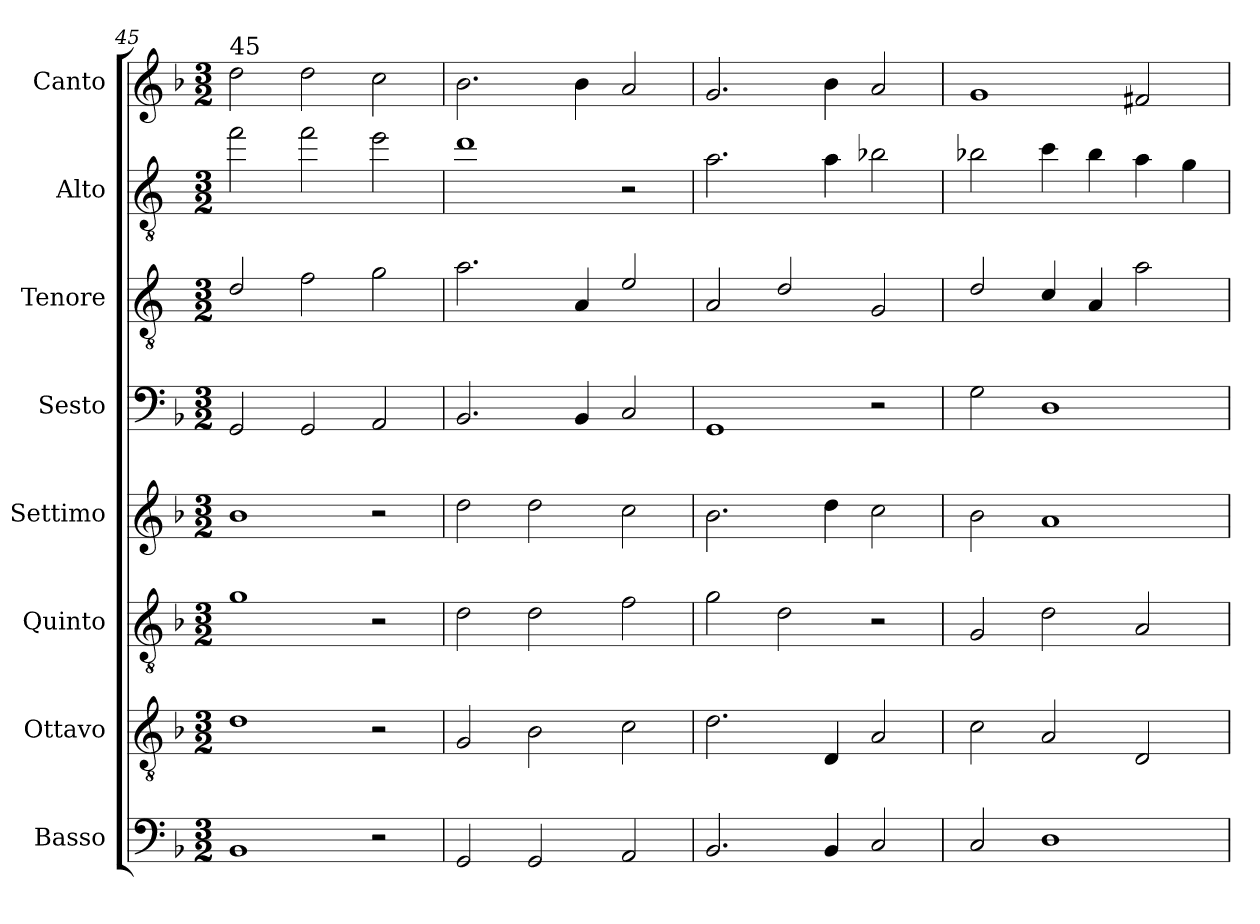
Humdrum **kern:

**kern	**kern	**kern	**kern	**kern	**kern	**kern	**kern
*part8	*part7	*part6	*part5	*part4	*part3	*part2	*part1
*staff8	*staff7	*staff6	*staff5	*staff4	*staff3	*staff2	*staff1
*I"Basso	*I"Ottavo	*I"Quinto	*I"Settimo	*I"Sesto	*I"Tenore	*I"Alto	*I"Canto
*clefF4	*clefGv2	*clefGv2	*clefG2	*clefF4	*clefGv2	*clefGv2	*clefG2
*	*	*	*	*	*ITrd4c7	*ITrd4c7	*
*k[b-]	*k[b-]	*k[b-]	*k[b-]	*k[b-]	*k[b-]	*k[b-]	*k[b-]
*M3/2	*M3/2	*M3/2	*M3/2	*M3/2	*M3/2	*M3/2	*M3/2
=45	=45	=45	=45	=45	=45	=45	=45
!	!	!	!	!	!	!	!LO:TX:a:t=45
1BB-	1d	1g	1b-	2GG/	2G/	2b-\	2dd\
.	.	.	.	2GG/	2B-\	2b-\	2dd\
2r	2r	2r	2r	2AA/	2c\	2a\	2cc\
!!LO:LB:g=z
=46	=46	=46	=46	=46	=46	=46	=46
2GG/	2G/	2d\	2dd\	2.BB-/	2.d\	1g	2.b-\
2GG/	2B-\	2d\	2dd\	.	.	.	.
.	.	.	.	4BB-/	4D/	.	4b-\
2AA/	2c\	2f\	2cc\	2C/	2A/	2r	2a/
=47	=47	=47	=47	=47	=47	=47	=47
2.BB-/	2.d\	2g\	2.b-\	1GG	2D/	2.d\	2.g/
.	.	2d\	.	.	2G/	.	.
4BB-/	4D/	.	4dd\	.	.	4d\	4b-\
2C/	2A/	2r	2cc\	2r	2C/	2e-X\	2a/
=48	=48	=48	=48	=48	=48	=48	=48
2C/	2c\	2G/	2b-\	2G\	2G/	2e-X\	1g
1D	2A/	2d\	1a	1D	4F/	4f\	.
.	.	.	.	.	4D/	4e-\	.
.	2D/	2A/	.	.	2d\	4d\	2f#X/
.	.	.	.	.	.	4c\	.
=	=	=	=	=	=	=	=
*-	*-	*-	*-	*-	*-	*-	*-
